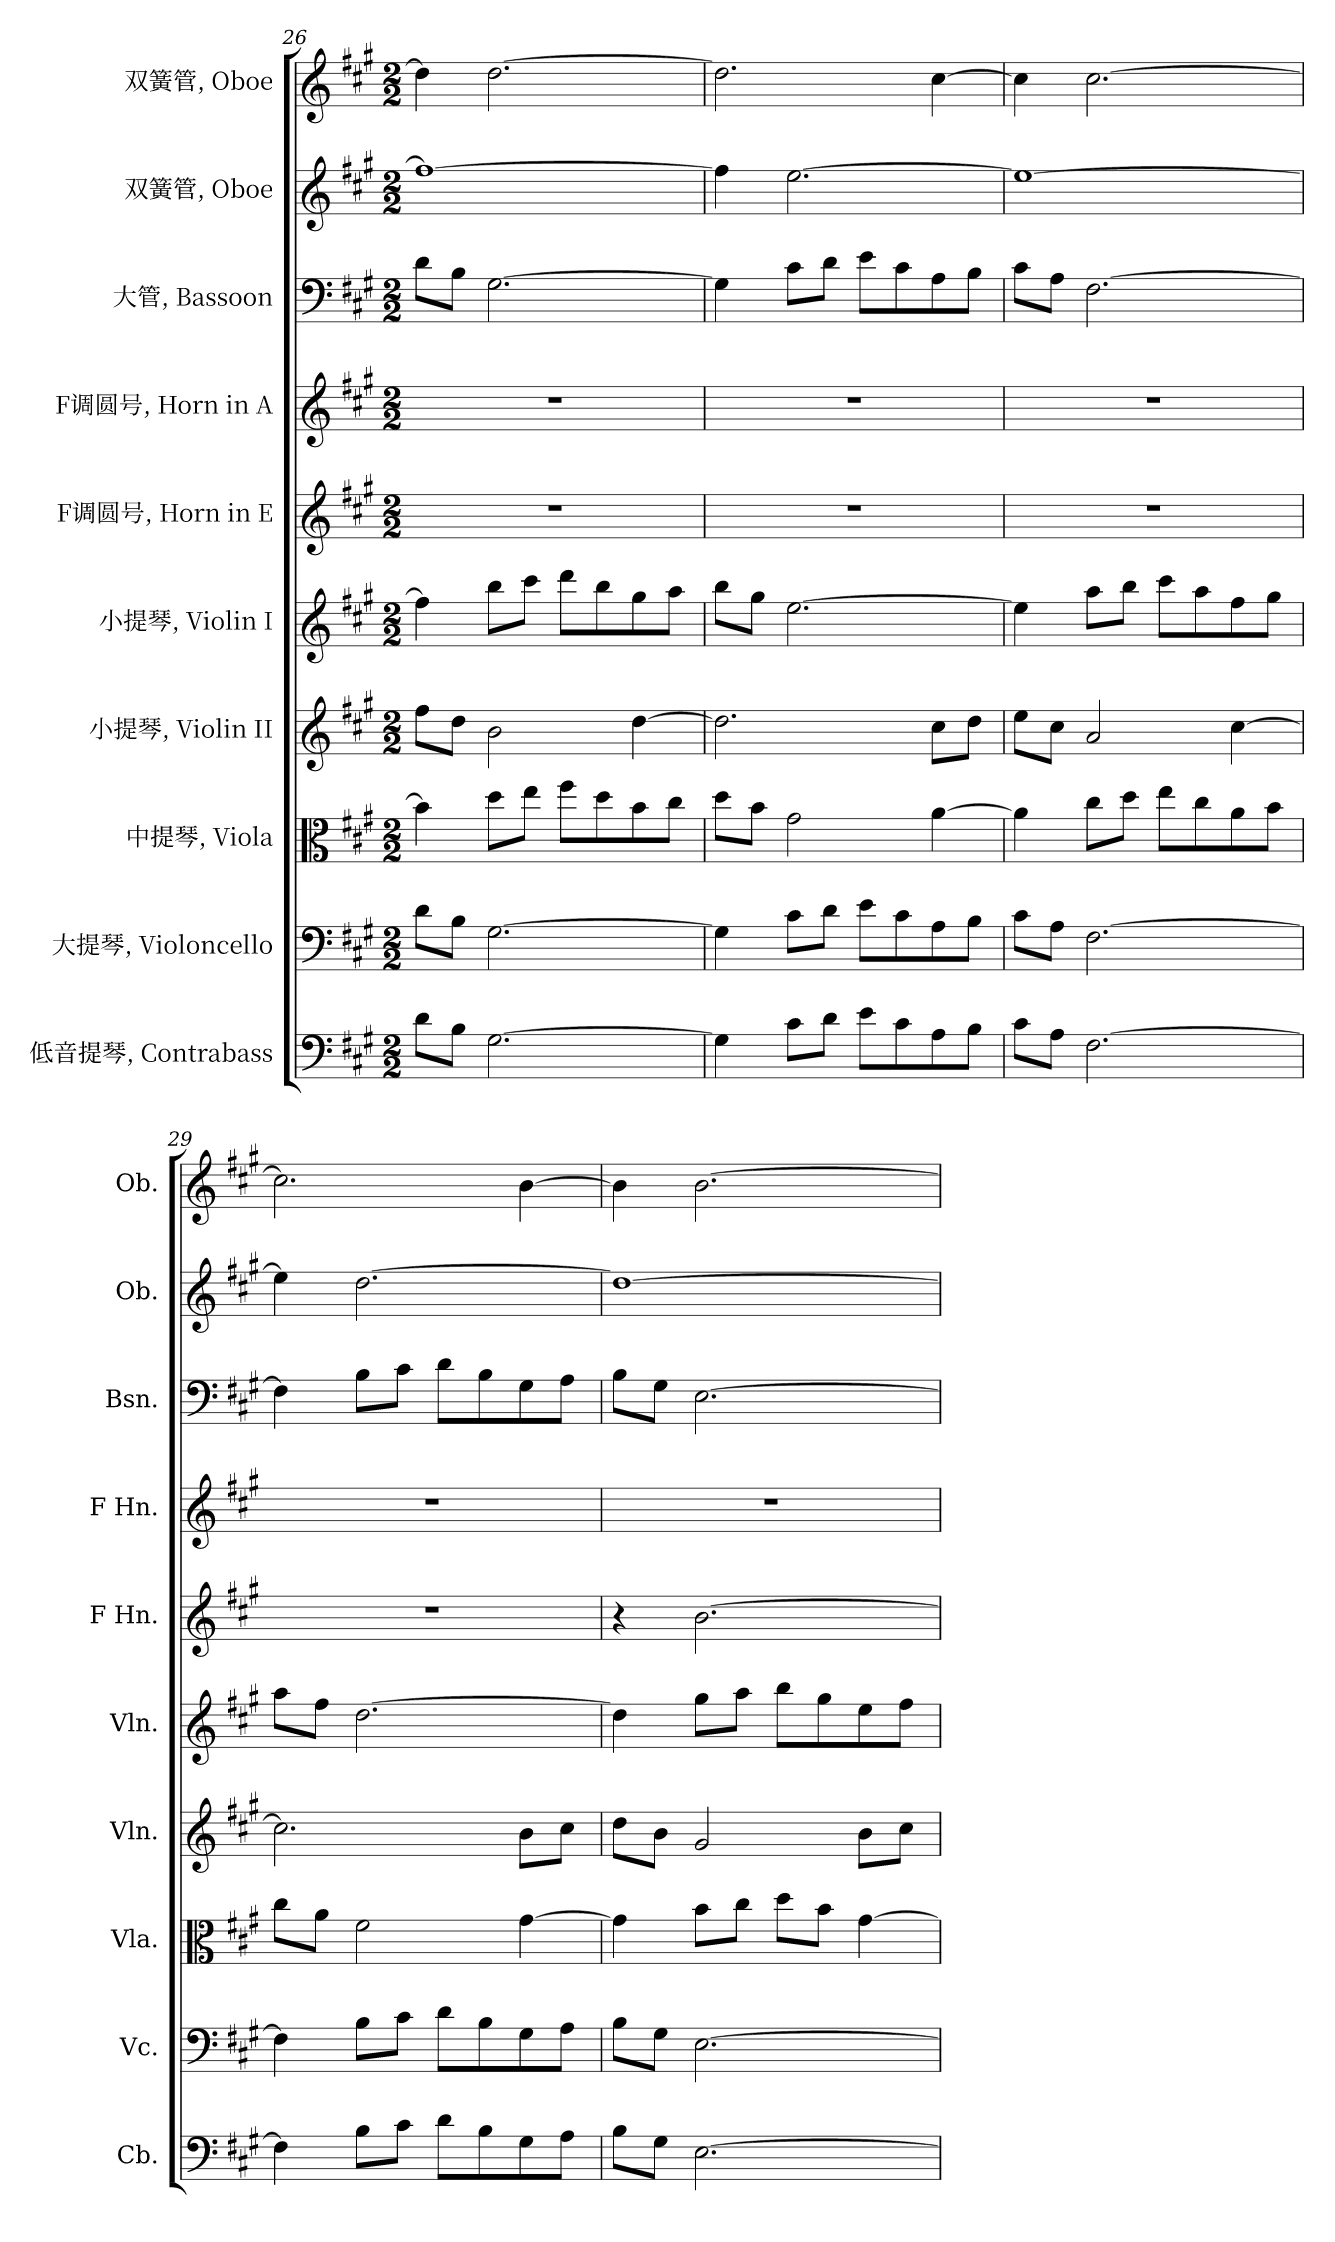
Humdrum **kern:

**kern	**kern	**kern	**kern	**kern	**kern	**kern	**kern	**kern	**kern
*part10	*part9	*part8	*part7	*part6	*part5	*part4	*part3	*part2	*part1
*staff10	*staff9	*staff8	*staff7	*staff6	*staff5	*staff4	*staff3	*staff2	*staff1
*I"低音提琴, Contrabass	*I"大提琴, Violoncello	*I"中提琴, Viola	*I"小提琴, Violin II	*I"小提琴, Violin I	*I"F调圆号, Horn in E	*I"F调圆号, Horn in A	*I"大管, Bassoon	*I"双簧管, Oboe	*I"双簧管, Oboe
*I'Cb.	*I'Vc.	*I'Vla.	*I'Vln.	*I'Vln.	*I'F Hn.	*I'F Hn.	*I'Bsn.	*I'Ob.	*I'Ob.
!!LO:PB:g=z
*clefF4	*clefF4	*clefC3	*clefG2	*clefG2	*clefG2	*clefG2	*clefF4	*clefG2	*clefG2
*ITrd7c12	*	*	*	*	*ITrd4c7	*ITrd4c7	*	*	*
*k[f#c#g#]	*k[f#c#g#]	*k[f#c#g#]	*k[f#c#g#]	*k[f#c#g#]	*k[f#c#]	*k[f#c#]	*k[f#c#g#]	*k[f#c#g#]	*k[f#c#g#]
*M2/2	*M2/2	*M2/2	*M2/2	*M2/2	*M2/2	*M2/2	*M2/2	*M2/2	*M2/2
=26	=26	=26	=26	=26	=26	=26	=26	=26	=26
8D\L	8d\L	4b\]	8ff#\L	4ff#\]	1r	1r	8d\L	1ff#_	4dd\]
8BB\J	8B\J	.	8dd\J	.	.	.	8B\J	.	.
[2.GG#\	[2.G#\	8dd\L	2b\	8bb\L	.	.	[2.G#\	.	[2.dd\
.	.	8ee\J	.	8ccc#\J	.	.	.	.	.
.	.	8ff#\L	.	8ddd\L	.	.	.	.	.
.	.	8dd\	.	8bb\	.	.	.	.	.
.	.	8b\	[4dd\	8gg#\	.	.	.	.	.
.	.	8cc#\J	.	8aa\J	.	.	.	.	.
=27	=27	=27	=27	=27	=27	=27	=27	=27	=27
4GG#\]	4G#\]	8dd\L	2.dd\]	8bb\L	1r	1r	4G#\]	4ff#\]	2.dd\]
.	.	8b\J	.	8gg#\J	.	.	.	.	.
8C#\L	8c#\L	2g#\	.	[2.ee\	.	.	8c#\L	[2.ee\	.
8D\J	8d\J	.	.	.	.	.	8d\J	.	.
8E\L	8e\L	.	.	.	.	.	8e\L	.	.
8C#\	8c#\	.	.	.	.	.	8c#\	.	.
8AA\	8A\	[4a\	8cc#\L	.	.	.	8A\	.	[4cc#\
8BB\J	8B\J	.	8dd\J	.	.	.	8B\J	.	.
=28	=28	=28	=28	=28	=28	=28	=28	=28	=28
8C#\L	8c#\L	4a\]	8ee\L	4ee\]	1r	1r	8c#\L	1ee_	4cc#\]
8AA\J	8A\J	.	8cc#\J	.	.	.	8A\J	.	.
[2.FF#\	[2.F#\	8cc#\L	2a/	8aa\L	.	.	[2.F#\	.	[2.cc#\
.	.	8dd\J	.	8bb\J	.	.	.	.	.
.	.	8ee\L	.	8ccc#\L	.	.	.	.	.
.	.	8cc#\	.	8aa\	.	.	.	.	.
.	.	8a\	[4cc#\	8ff#\	.	.	.	.	.
.	.	8b\J	.	8gg#\J	.	.	.	.	.
=29	=29	=29	=29	=29	=29	=29	=29	=29	=29
4FF#\]	4F#\]	8cc#\L	2.cc#\]	8aa\L	1r	1r	4F#\]	4ee\]	2.cc#\]
.	.	8a\J	.	8ff#\J	.	.	.	.	.
8BB\L	8B\L	2f#\	.	[2.dd\	.	.	8B\L	[2.dd\	.
8C#\J	8c#\J	.	.	.	.	.	8c#\J	.	.
8D\L	8d\L	.	.	.	.	.	8d\L	.	.
8BB\	8B\	.	.	.	.	.	8B\	.	.
8GG#\	8G#\	[4g#\	8b\L	.	.	.	8G#\	.	[4b\
8AA\J	8A\J	.	8cc#\J	.	.	.	8A\J	.	.
!!LO:PB:g=z
=30	=30	=30	=30	=30	=30	=30	=30	=30	=30
8BB\L	8B\L	4g#\]	8dd\L	4dd\]	4r	1r	8B\L	1dd_	4b\]
8GG#\J	8G#\J	.	8b\J	.	.	.	8G#\J	.	.
[2.EE\	[2.E\	8b\L	2g#/	8gg#\L	[2.e\	.	[2.E\	.	[2.b\
.	.	8cc#\J	.	8aa\J	.	.	.	.	.
.	.	8dd\L	.	8bb\L	.	.	.	.	.
.	.	8b\J	.	8gg#\	.	.	.	.	.
.	.	[4g#\	8b\L	8ee\	.	.	.	.	.
.	.	.	8cc#\J	8ff#\J	.	.	.	.	.
=	=	=	=	=	=	=	=	=	=
*-	*-	*-	*-	*-	*-	*-	*-	*-	*-
